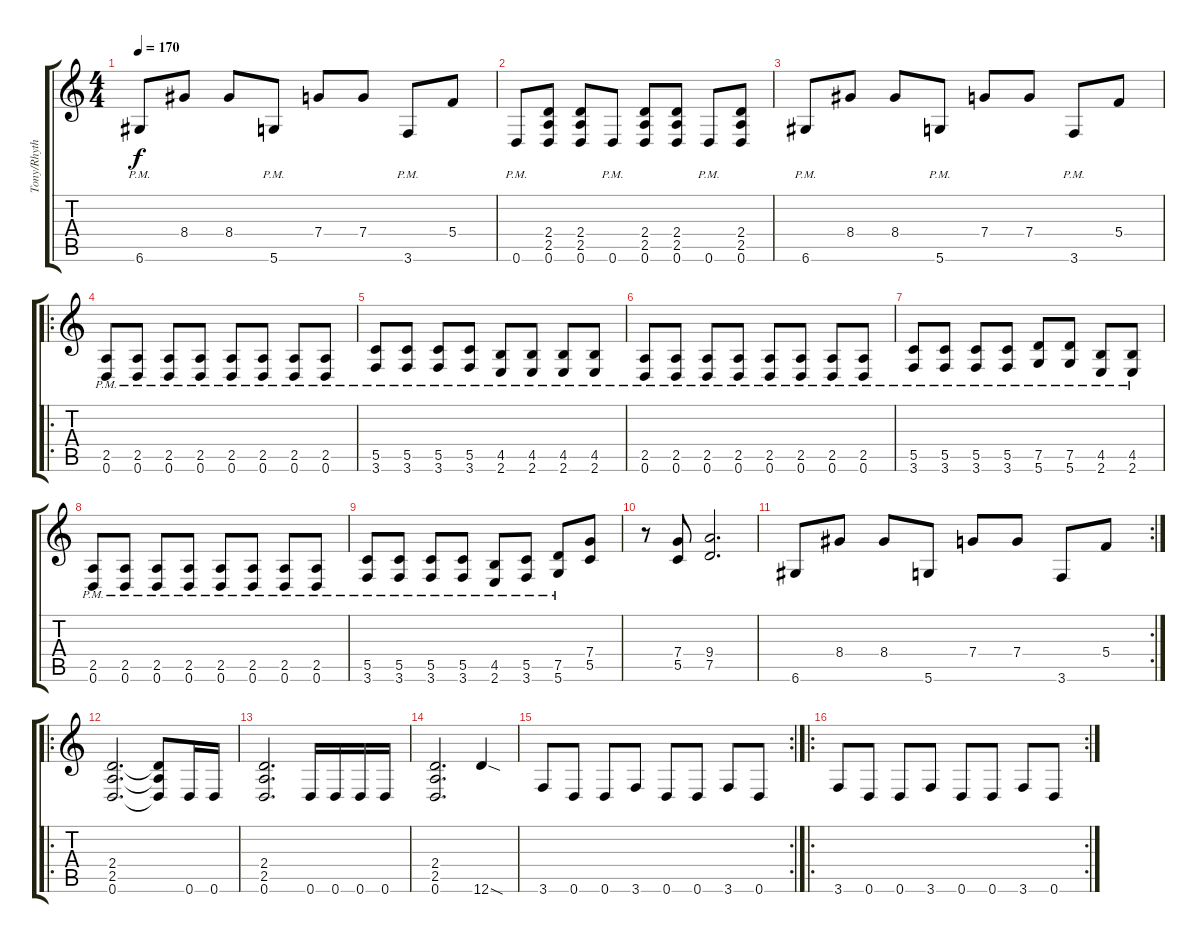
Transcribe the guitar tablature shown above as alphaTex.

\track ("Tony/Rhythm" "Tony/Rhyth") {instrument distortionguitar}
\staff {score tabs}
\tuning (D4 A3 F3 C3 G2 D2) {hide}
\ts (4 4)
\tempo 170
\clef g2
\ks c
6.6{pm}.8{dy f} 8.4.8 8.4.8 5.6{pm}.8 7.4.8 7.4.8 3.6{pm}.8 5.4.8 |
0.6{pm}.8 (2.4 2.5 0.6).8 (2.4 2.5 0.6).8 0.6{pm}.8 (2.4 2.5 0.6).8 (2.4 2.5 0.6).8 0.6{pm}.8 (2.4 2.5 0.6).8 |
6.6{pm}.8 8.4.8 8.4.8 5.6{pm}.8 7.4.8 7.4.8 3.6{pm}.8 5.4.8 |
\ro
(2.5{pm} 0.6{pm}).8 (2.5{pm} 0.6{pm}).8 (2.5{pm} 0.6{pm}).8 (2.5{pm} 0.6{pm}).8 (2.5{pm} 0.6{pm}).8 (2.5{pm} 0.6{pm}).8 (2.5{pm} 0.6{pm}).8 (2.5{pm} 0.6{pm}).8 |
(5.5{pm} 3.6{pm}).8 (5.5{pm} 3.6{pm}).8 (5.5{pm} 3.6{pm}).8 (5.5{pm} 3.6{pm}).8 (4.5{pm} 2.6{pm}).8 (4.5{pm} 2.6{pm}).8 (4.5{pm} 2.6{pm}).8 (4.5{pm} 2.6{pm}).8 |
(2.5{pm} 0.6{pm}).8 (2.5{pm} 0.6{pm}).8 (2.5{pm} 0.6{pm}).8 (2.5{pm} 0.6{pm}).8 (2.5{pm} 0.6{pm}).8 (2.5{pm} 0.6{pm}).8 (2.5{pm} 0.6{pm}).8 (2.5{pm} 0.6{pm}).8 |
(5.5{pm} 3.6{pm}).8 (5.5{pm} 3.6{pm}).8 (5.5{pm} 3.6{pm}).8 (5.5{pm} 3.6{pm}).8 (7.5{pm} 5.6{pm}).8 (7.5{pm} 5.6{pm}).8 (4.5{pm} 2.6{pm}).8 (4.5{pm} 2.6{pm}).8 |
(2.5{pm} 0.6{pm}).8 (2.5{pm} 0.6{pm}).8 (2.5{pm} 0.6{pm}).8 (2.5{pm} 0.6{pm}).8 (2.5{pm} 0.6{pm}).8 (2.5{pm} 0.6{pm}).8 (2.5{pm} 0.6{pm}).8 (2.5{pm} 0.6{pm}).8 |
(5.5{pm} 3.6{pm}).8 (5.5{pm} 3.6{pm}).8 (5.5{pm} 3.6{pm}).8 (5.5{pm} 3.6{pm}).8 (4.5{pm} 2.6{pm}).8 (5.5{pm} 3.6{pm}).8 (7.5{pm} 5.6{pm}).8 (7.4 5.5).8 |
r.8 (7.4 5.5).8 (9.4 7.5).2{d} |
\rc 2
6.6.8 8.4.8 8.4.8 5.6.8 7.4.8 7.4.8 3.6.8 5.4.8 |
\ro
(2.4 2.5 0.6).2{d} (2.4{t} 2.5{t} 0.6{t}).8 0.6.16 0.6.16 |
(2.4 2.5 0.6).2{d} 0.6.16 0.6.16 0.6.16 0.6.16 |
(2.4 2.5 0.6).2{d} 12.6{sod}.4 |
\rc 2
3.6.8 0.6.8 0.6.8 3.6.8 0.6.8 0.6.8 3.6.8 0.6.8 |
\ro
\rc 2
3.6.8 0.6.8 0.6.8 3.6.8 0.6.8 0.6.8 3.6.8 0.6.8
